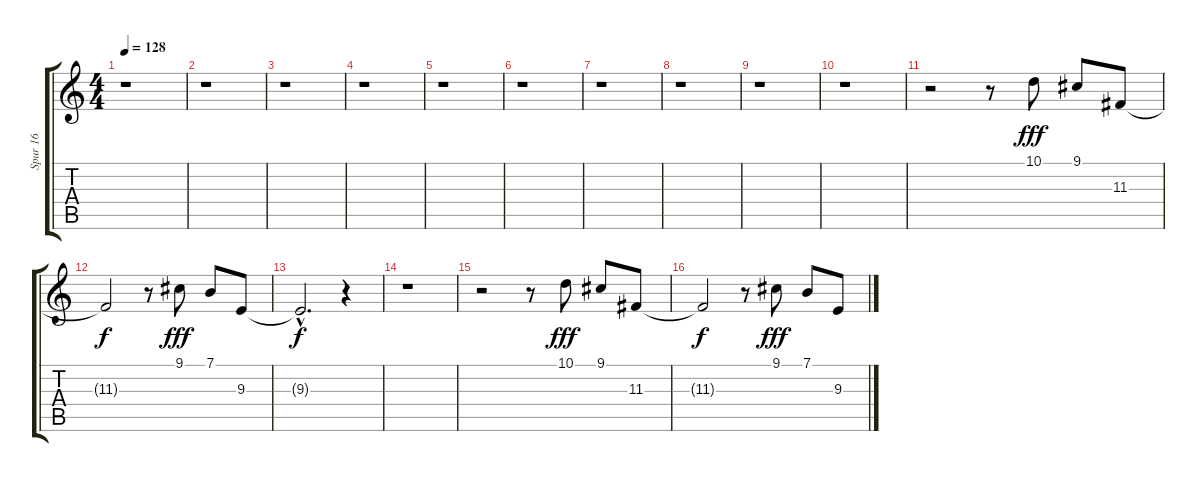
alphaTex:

\track ("Spur 16" "Spur 16") {instrument acousticgrandpiano}
\staff {score tabs}
\tuning (E4 B3 G3 D3 A2 E2) {hide}
\ts (4 4)
\tempo 128
\clef g2
\ks c
r.1{dy f} |
r.1 |
r.1 |
r.1 |
r.1 |
r.1 |
r.1 |
r.1 |
r.1 |
r.1 |
r.2 r.8 10.1.8{dy fff} 9.1.8 11.3.8 |
11.3{t}.2{dy f} r.8 9.1.8{dy fff} 7.1.8 9.3.8 |
9.3{hac t}.2{d dy f} r.4 |
r.1 |
r.2 r.8 10.1.8{dy fff} 9.1.8 11.3.8 |
11.3{t}.2{dy f} r.8 9.1.8{dy fff} 7.1.8 9.3.8
